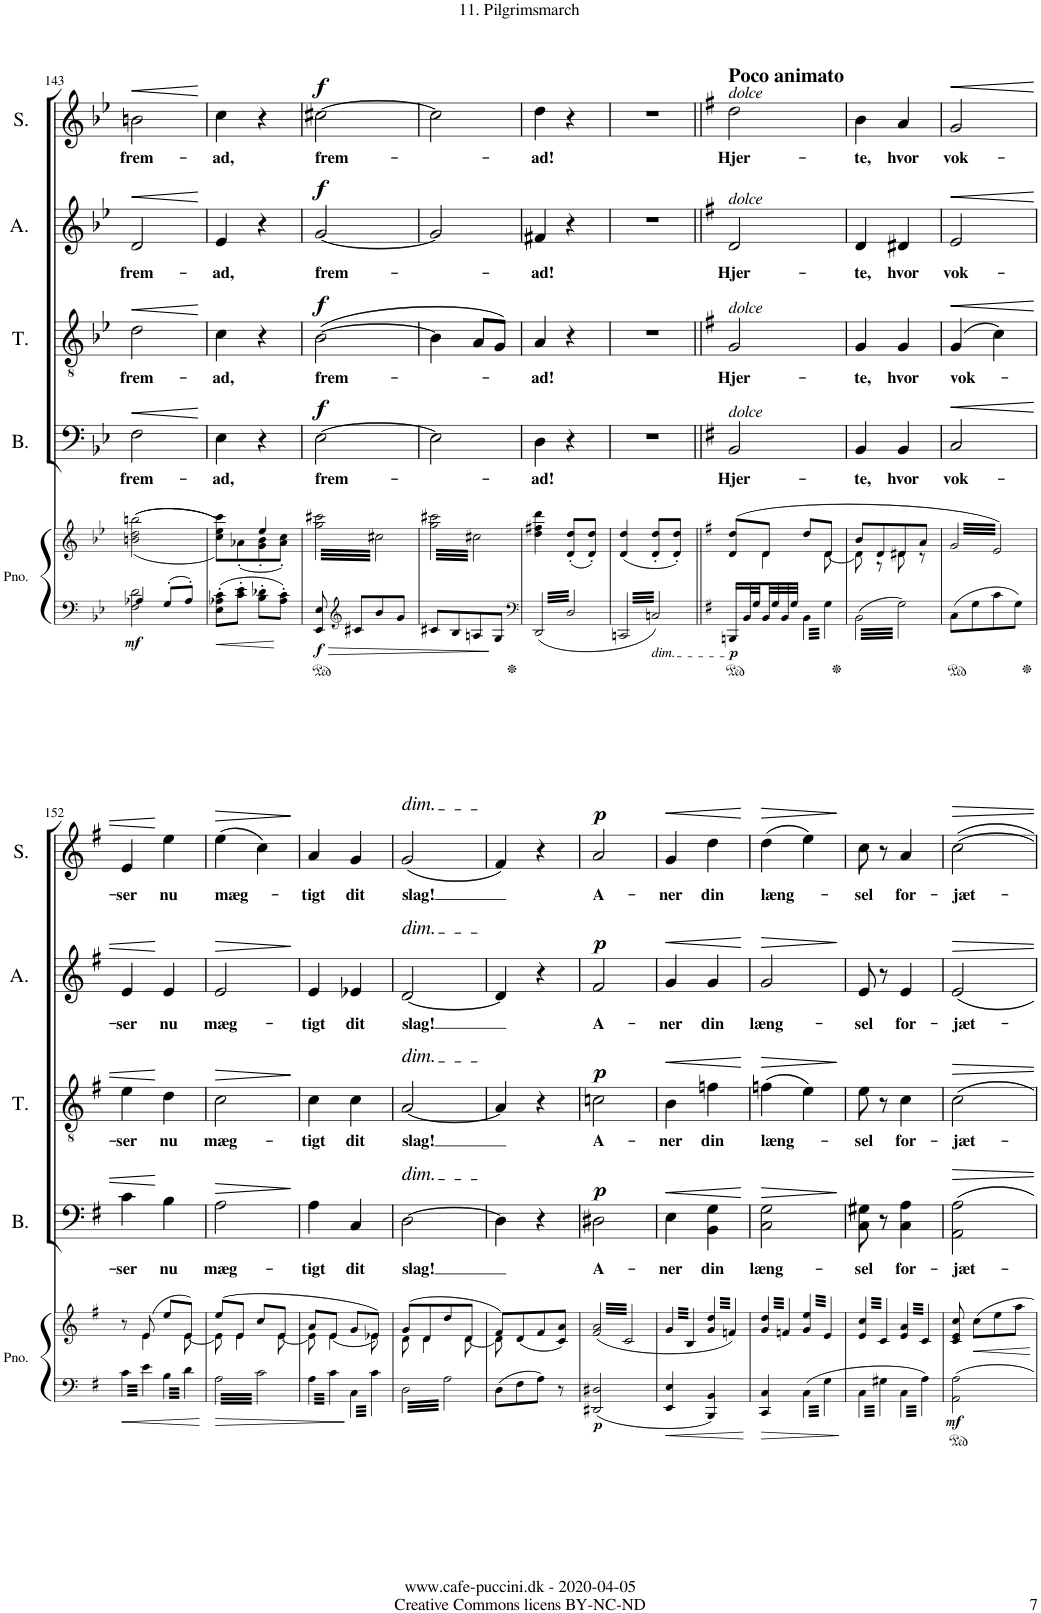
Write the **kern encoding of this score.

**kern	**kern	**dynam	**kern	**text	**dynam	**kern	**text	**dynam	**kern	**text	**dynam	**kern	**text	**dynam
*part5	*part5	*part5	*part4	*part4	*part4	*part3	*part3	*part3	*part2	*part2	*part2	*part1	*part1	*part1
*staff6	*staff5	*staff5/6	*staff4	*staff4	*staff4	*staff3	*staff3	*staff3	*staff2	*staff2	*staff2	*staff1	*staff1	*staff1
*I"Piano	*	*	*I"Bass	*	*	*I"Tenor	*	*	*I"Alto	*	*	*I"Soprano	*	*
*I'Pno.	*	*	*I'B.	*	*	*I'T.	*	*	*I'A.	*	*	*I'S.	*	*
!!LO:PB:g=z
*clefF4	*clefG2	*	*clefF4	*	*	*clefGv2	*	*	*clefG2	*	*	*clefG2	*	*
*k[b-e-]	*k[b-e-]	*	*k[b-e-]	*	*	*k[b-e-]	*	*	*k[b-e-]	*	*	*k[b-e-]	*	*
*M2/4	*M2/4	*	*M2/4	*	*	*M2/4	*	*	*M2/4	*	*	*M2/4	*	*
=143	=143	=143	=143	=143	=143	=143	=143	=143	=143	=143	=143	=143	=143	=143
*^	*	*	*	*	*	*	*	*	*	*	*	*	*	*
!	!	!	!LO:DY:b=2	!	!LO:LY:b	!LO:HP:b	!	!LO:LY:b	!LO:HP:b	!	!LO:LY:b	!LO:HP:b	!	!LO:LY:b	!LO:HP:b
4A-X/	2F\ 2d\	(((<2bn\ 2dd\ 2bbn\	mf	2F\	frem-	<	2d\	frem-	<	2d/	frem-	<	2bn\	frem-	<
8G'/L	.	.	.	.	.	.	.	.	.	.	.	.	.	.	.
8A-'/J	.	.	.	.	.	.	.	.	.	.	.	.	.	.	.
*v	*v	*	*	*	*	*	*	*	*	*	*	*	*	*	*
.	.	.	.	.	[	.	.	[	.	.	[	.	.	[
=144	=144	=144	=144	=144	=144	=144	=144	=144	=144	=144	=144	=144	=144	=144
*	*^	*	*	*	*	*	*	*	*	*	*	*	*	*
!	!	!	!	!	!LO:LY:b	!	!	!LO:LY:b	!	!	!LO:LY:b	!	!	!LO:LY:b	!
8E-\' 8A-X\' 8c\'L	4ryy))	8cc\ 8ee-\ 8ccc\L)	.	4E-\	-ad,	.	4c\	-ad,	.	4e-/	-ad,	.	4cc\	-ad,	.
8c\' 8e-\'J	.	(8a-X'\	.	.	.	.	.	.	.	.	.	.	.	.	.
8B-\' 8d-X\'L	4ee-/	8g\' 8b-\'	.	4r	.	.	4r	.	.	4r	.	.	4r	.	.
8A-\' 8c\'J	.	8a-\' 8cc\'J)	.	.	.	.	.	.	.	.	.	.	.	.	.
=145	=145	=145	=145	=145	=145	=145	=145	=145	=145	=145	=145	=145	=145	=145	=145
!	!	!	!LO:DY:b=2	!	!LO:LY:b	!LO:DY:a	!	!LO:LY:b	!LO:DY:a	!	!LO:LY:b	!LO:DY:a	!	!LO:LY:b	!LO:DY:a
*	*v	*v	*	*	*	*	*	*	*	*	*	*	*	*	*
*	*tremolo	*	*	*	*	*	*	*	*	*	*	*	*	*
8EE-/ 8E-/	64gg\ 64ccc#X\LLLL	f	[2E-\	frem-	f	([2B-\	frem-	f	[2g/	frem-	f	[2cc#X\	frem-	f
.	64cc#X\	.	.	.	.	.	.	.	.	.	.	.	.	.
.	64gg\ 64ccc#X\	.	.	.	.	.	.	.	.	.	.	.	.	.
.	64cc#X\	.	.	.	.	.	.	.	.	.	.	.	.	.
.	64gg\ 64ccc#X\	.	.	.	.	.	.	.	.	.	.	.	.	.
.	64cc#X\	.	.	.	.	.	.	.	.	.	.	.	.	.
.	64gg\ 64ccc#X\	.	.	.	.	.	.	.	.	.	.	.	.	.
.	64cc#X\	.	.	.	.	.	.	.	.	.	.	.	.	.
*clefG2	*	*	*	*	*	*	*	*	*	*	*	*	*	*
8c#X/L	64gg\ 64ccc#X\	.	.	.	.	.	.	.	.	.	.	.	.	.
.	64cc#X\	.	.	.	.	.	.	.	.	.	.	.	.	.
.	64gg\ 64ccc#X\	.	.	.	.	.	.	.	.	.	.	.	.	.
.	64cc#X\	.	.	.	.	.	.	.	.	.	.	.	.	.
.	64gg\ 64ccc#X\	.	.	.	.	.	.	.	.	.	.	.	.	.
.	64cc#X\	.	.	.	.	.	.	.	.	.	.	.	.	.
.	64gg\ 64ccc#X\	.	.	.	.	.	.	.	.	.	.	.	.	.
.	64cc#X\	.	.	.	.	.	.	.	.	.	.	.	.	.
8b-/	64gg\ 64ccc#X\	.	.	.	.	.	.	.	.	.	.	.	.	.
.	64cc#X\	.	.	.	.	.	.	.	.	.	.	.	.	.
.	64gg\ 64ccc#X\	.	.	.	.	.	.	.	.	.	.	.	.	.
.	64cc#X\	.	.	.	.	.	.	.	.	.	.	.	.	.
.	64gg\ 64ccc#X\	.	.	.	.	.	.	.	.	.	.	.	.	.
.	64cc#X\	.	.	.	.	.	.	.	.	.	.	.	.	.
.	64gg\ 64ccc#X\	.	.	.	.	.	.	.	.	.	.	.	.	.
.	64cc#X\	.	.	.	.	.	.	.	.	.	.	.	.	.
8g/J	64gg\ 64ccc#X\	.	.	.	.	.	.	.	.	.	.	.	.	.
.	64cc#X\	.	.	.	.	.	.	.	.	.	.	.	.	.
.	64gg\ 64ccc#X\	.	.	.	.	.	.	.	.	.	.	.	.	.
.	64cc#X\	.	.	.	.	.	.	.	.	.	.	.	.	.
.	64gg\ 64ccc#X\	.	.	.	.	.	.	.	.	.	.	.	.	.
.	64cc#X\	.	.	.	.	.	.	.	.	.	.	.	.	.
.	64gg\ 64ccc#X\	.	.	.	.	.	.	.	.	.	.	.	.	.
.	64cc#X\JJJJ	.	.	.	.	.	.	.	.	.	.	.	.	.
=146	=146	=146	=146	=146	=146	=146	=146	=146	=146	=146	=146	=146	=146	=146
8c#X/L	64gg\ 64ccc#X\LLLL	.	2E-\]	.	.	4B-\]	.	.	2g/]	.	.	2cc#\]	.	.
.	64cc#X\	.	.	.	.	.	.	.	.	.	.	.	.	.
.	64gg\ 64ccc#X\	.	.	.	.	.	.	.	.	.	.	.	.	.
.	64cc#X\	.	.	.	.	.	.	.	.	.	.	.	.	.
.	64gg\ 64ccc#X\	.	.	.	.	.	.	.	.	.	.	.	.	.
.	64cc#X\	.	.	.	.	.	.	.	.	.	.	.	.	.
.	64gg\ 64ccc#X\	.	.	.	.	.	.	.	.	.	.	.	.	.
.	64cc#X\	.	.	.	.	.	.	.	.	.	.	.	.	.
8B-/	64gg\ 64ccc#X\	.	.	.	.	.	.	.	.	.	.	.	.	.
.	64cc#X\	.	.	.	.	.	.	.	.	.	.	.	.	.
.	64gg\ 64ccc#X\	.	.	.	.	.	.	.	.	.	.	.	.	.
.	64cc#X\	.	.	.	.	.	.	.	.	.	.	.	.	.
.	64gg\ 64ccc#X\	.	.	.	.	.	.	.	.	.	.	.	.	.
.	64cc#X\	.	.	.	.	.	.	.	.	.	.	.	.	.
.	64gg\ 64ccc#X\	.	.	.	.	.	.	.	.	.	.	.	.	.
.	64cc#X\	.	.	.	.	.	.	.	.	.	.	.	.	.
8An/	64gg\ 64ccc#X\	.	.	.	.	8A/L	.	.	.	.	.	.	.	.
.	64cc#X\	.	.	.	.	.	.	.	.	.	.	.	.	.
.	64gg\ 64ccc#X\	.	.	.	.	.	.	.	.	.	.	.	.	.
.	64cc#X\	.	.	.	.	.	.	.	.	.	.	.	.	.
.	64gg\ 64ccc#X\	.	.	.	.	.	.	.	.	.	.	.	.	.
.	64cc#X\	.	.	.	.	.	.	.	.	.	.	.	.	.
.	64gg\ 64ccc#X\	.	.	.	.	.	.	.	.	.	.	.	.	.
.	64cc#X\	.	.	.	.	.	.	.	.	.	.	.	.	.
8G/J	64gg\ 64ccc#X\	.	.	.	.	8G/J)	.	.	.	.	.	.	.	.
.	64cc#X\	.	.	.	.	.	.	.	.	.	.	.	.	.
.	64gg\ 64ccc#X\	.	.	.	.	.	.	.	.	.	.	.	.	.
.	64cc#X\	.	.	.	.	.	.	.	.	.	.	.	.	.
.	64gg\ 64ccc#X\	.	.	.	.	.	.	.	.	.	.	.	.	.
.	64cc#X\	.	.	.	.	.	.	.	.	.	.	.	.	.
.	64gg\ 64ccc#X\	.	.	.	.	.	.	.	.	.	.	.	.	.
.	64cc#X\JJJJ	.	.	.	.	.	.	.	.	.	.	.	.	.
*	*Xtremolo	*	*	*	*	*	*	*	*	*	*	*	*	*
=147	=147	=147	=147	=147	=147	=147	=147	=147	=147	=147	=147	=147	=147	=147
*clefF4	*	*	*	*	*	*	*	*	*	*	*	*	*	*
!	!	!	!	!LO:LY:b	!	!	!LO:LY:b	!	!	!LO:LY:b	!	!	!LO:LY:b	!
6.DD/	4dd\ 4ff#X\ 4ddd\	.	4D\	-ad!	.	4A/	-ad!	.	4f#X/	-ad!	.	4dd\	-ad!	.
.	.	.	.	.	.	.	.	.	.	.	.	.	.	.
.	.	.	.	.	.	.	.	.	.	.	.	.	.	.
.	.	.	.	.	.	.	.	.	.	.	.	.	.	.
.	.	.	.	.	.	.	.	.	.	.	.	.	.	.
.	.	.	.	.	.	.	.	.	.	.	.	.	.	.
.	.	.	.	.	.	.	.	.	.	.	.	.	.	.
.	.	.	.	.	.	.	.	.	.	.	.	.	.	.
.	.	.	.	.	.	.	.	.	.	.	.	.	.	.
.	.	.	.	.	.	.	.	.	.	.	.	.	.	.
.	.	.	.	.	.	.	.	.	.	.	.	.	.	.
.	.	.	.	.	.	.	.	.	.	.	.	.	.	.
.	.	.	.	.	.	.	.	.	.	.	.	.	.	.
.	.	.	.	.	.	.	.	.	.	.	.	.	.	.
.	.	.	.	.	.	.	.	.	.	.	.	.	.	.
.	.	.	.	.	.	.	.	.	.	.	.	.	.	.
6.D/	(8d/' 8dd/'L	.	4r	.	.	4r	.	.	4r	.	.	4r	.	.
.	8d/' 8dd/'J)	.	.	.	.	.	.	.	.	.	.	.	.	.
=148	=148	=148	=148	=148	=148	=148	=148	=148	=148	=148	=148	=148	=148	=148
6.CCn/	(4d/ 4dd/	.	2r	.	.	2r	.	.	2r	.	.	2r	.	.
!LO:TX:b:i:t=dim.	!	!	!	!	!	!	!	!	!	!	!	!	!	!
6.Cn/	8d/' 8dd/'L	.	.	.	.	.	.	.	.	.	.	.	.	.
.	8d/' 8dd/'J)	.	.	.	.	.	.	.	.	.	.	.	.	.
=149||	=149||	=149||	=149||	=149||	=149||	=149||	=149||	=149||	=149||	=149||	=149||	=149||	=149||	=149||
*k[f#]	*k[f#]	*	*k[f#]	*	*	*k[f#]	*	*	*k[f#]	*	*	*k[f#]	*	*
*	*^	*	*	*	*	*	*	*	*	*	*	*	*	*
!	!	!	!	!	!	!	!	!	!	!	!	!	!LO:TX:a:i:t=dolce	!	!
!	!	!	!	!	!	!	!	!	!	!LO:TX:a:i:t=dolce	!	!	!	!	!
!	!	!	!	!	!	!	!LO:TX:a:i:t=dolce	!	!	!	!	!	!	!	!
!	!	!	!	!LO:TX:a:i:t=dolce	!	!	!	!	!	!	!	!	!	!	!
!	!	!	!LO:DY:b=2	!	!LO:LY:b	!	!	!LO:LY:b	!	!	!LO:LY:b	!	!	!LO:LY:b	!
16BBBn/LL	(8d/ 8dd/L	8ryy	p	2BB/	Hjer-	.	2G/	Hjer-	.	2d/	Hjer-	.	2dd\	Hjer-	.
32BB/L	.	.	.	.	.	.	.	.	.	.	.	.	.	.	.
32G/	.	.	.	.	.	.	.	.	.	.	.	.	.	.	.
32BB/	8d/J	4d\	.	.	.	.	.	.	.	.	.	.	.	.	.
32G/	.	.	.	.	.	.	.	.	.	.	.	.	.	.	.
32BB/	.	.	.	.	.	.	.	.	.	.	.	.	.	.	.
32G/JJJ	.	.	.	.	.	.	.	.	.	.	.	.	.	.	.
12.BB\	8dd/L	.	.	.	.	.	.	.	.	.	.	.	.	.	.
12.G\	8d/J	[8d\	.	.	.	.	.	.	.	.	.	.	.	.	.
=150	=150	=150	=150	=150	=150	=150	=150	=150	=150	=150	=150	=150	=150	=150	=150
!	!	!	!	!	!LO:LY:b	!	!	!LO:LY:b	!	!	!LO:LY:b	!	!	!LO:LY:b	!
6.BB\	8b/L	8d\]	.	4BB/	-te,	.	4G/	-te,	.	4d/	-te,	.	4b\	-te,	.
.	8d/	8r	.	.	.	.	.	.	.	.	.	.	.	.	.
!	!	!	!	!	!LO:LY:b	!	!	!LO:LY:b	!	!	!LO:LY:b	!	!	!LO:LY:b	!
6.G\	8d#X/	8d#\	.	4BB/	hvor	.	4G/	hvor	.	4d#X/	hvor	.	4a/	hvor	.
.	8a/J	8r	.	.	.	.	.	.	.	.	.	.	.	.	.
=151	=151	=151	=151	=151	=151	=151	=151	=151	=151	=151	=151	=151	=151	=151	=151
!	!	!	!	!	!LO:LY:b	!LO:HP:b	!	!LO:LY:b	!LO:HP:b	!	!LO:LY:b	!LO:HP:b	!	!LO:LY:b	!LO:HP:b
*	*v	*v	*	*	*	*	*	*	*	*	*	*	*	*	*
*	*tremolo	*	*	*	*	*	*	*	*	*	*	*	*	*
8C\L	64g/LLLL	.	2C/	vok-	<	(4G/	vok-	<	2e/	vok-	<	2g/	vok-	<
.	64e/)	.	.	.	.	.	.	.	.	.	.	.	.	.
.	64g/	.	.	.	.	.	.	.	.	.	.	.	.	.
.	64e/)	.	.	.	.	.	.	.	.	.	.	.	.	.
.	64g/	.	.	.	.	.	.	.	.	.	.	.	.	.
.	64e/)	.	.	.	.	.	.	.	.	.	.	.	.	.
.	64g/	.	.	.	.	.	.	.	.	.	.	.	.	.
.	64e/)	.	.	.	.	.	.	.	.	.	.	.	.	.
8G\	64g/	.	.	.	.	.	.	.	.	.	.	.	.	.
.	64e/)	.	.	.	.	.	.	.	.	.	.	.	.	.
.	64g/	.	.	.	.	.	.	.	.	.	.	.	.	.
.	64e/)	.	.	.	.	.	.	.	.	.	.	.	.	.
.	64g/	.	.	.	.	.	.	.	.	.	.	.	.	.
.	64e/)	.	.	.	.	.	.	.	.	.	.	.	.	.
.	64g/	.	.	.	.	.	.	.	.	.	.	.	.	.
.	64e/)	.	.	.	.	.	.	.	.	.	.	.	.	.
8c\	64g/	.	.	.	.	4c\)	.	.	.	.	.	.	.	.
.	64e/)	.	.	.	.	.	.	.	.	.	.	.	.	.
.	64g/	.	.	.	.	.	.	.	.	.	.	.	.	.
.	64e/)	.	.	.	.	.	.	.	.	.	.	.	.	.
.	64g/	.	.	.	.	.	.	.	.	.	.	.	.	.
.	64e/)	.	.	.	.	.	.	.	.	.	.	.	.	.
.	64g/	.	.	.	.	.	.	.	.	.	.	.	.	.
.	64e/)	.	.	.	.	.	.	.	.	.	.	.	.	.
8G\J	64g/	.	.	.	.	.	.	.	.	.	.	.	.	.
.	64e/)	.	.	.	.	.	.	.	.	.	.	.	.	.
.	64g/	.	.	.	.	.	.	.	.	.	.	.	.	.
.	64e/)	.	.	.	.	.	.	.	.	.	.	.	.	.
.	64g/	.	.	.	.	.	.	.	.	.	.	.	.	.
.	64e/)	.	.	.	.	.	.	.	.	.	.	.	.	.
.	64g/	.	.	.	.	.	.	.	.	.	.	.	.	.
.	64e/)JJJJ	.	.	.	.	.	.	.	.	.	.	.	.	.
*	*Xtremolo	*	*	*	*	*	*	*	*	*	*	*	*	*
!!LO:LB:g=z
=152	=152	=152	=152	=152	=152	=152	=152	=152	=152	=152	=152	=152	=152	=152
*	*^	*	*	*	*	*	*	*	*	*	*	*	*	*
!	!	!	!	!	!LO:LY:b	!	!	!LO:LY:b	!	!	!LO:LY:b	!	!	!LO:LY:b	!
12.c\	8r	8ryy	.	4c\	-ser	.	4e\	-ser	.	4e/	-ser	.	4e/	-ser	.
.	.	.	.	.	.	.	.	.	.	.	.	.	.	.	.
.	.	.	.	.	.	.	.	.	.	.	.	.	.	.	.
.	.	.	.	.	.	.	.	.	.	.	.	.	.	.	.
.	.	.	.	.	.	.	.	.	.	.	.	.	.	.	.
.	.	.	.	.	.	.	.	.	.	.	.	.	.	.	.
.	.	.	.	.	.	.	.	.	.	.	.	.	.	.	.
.	.	.	.	.	.	.	.	.	.	.	.	.	.	.	.
12.e\	(8e/	4e\	.	.	.	.	.	.	.	.	.	.	.	.	.
.	.	.	.	.	.	.	.	.	.	.	.	.	.	.	.
.	.	.	.	.	.	.	.	.	.	.	.	.	.	.	.
.	.	.	.	.	.	.	.	.	.	.	.	.	.	.	.
.	.	.	.	.	.	.	.	.	.	.	.	.	.	.	.
.	.	.	.	.	.	.	.	.	.	.	.	.	.	.	.
.	.	.	.	.	.	.	.	.	.	.	.	.	.	.	.
.	.	.	.	.	.	.	.	.	.	.	.	.	.	.	.
!	!	!	!	!	!LO:LY:b	!	!	!LO:LY:b	!	!	!LO:LY:b	!	!	!LO:LY:b	!
12.B\	8ee/L	.	.	4B\	nu	[	4d\	nu	[	4e/	nu	[	4ee\	nu	[
12.d\	8e/J)	[8e\	.	.	.	.	.	.	.	.	.	.	.	.	.
=153	=153	=153	=153	=153	=153	=153	=153	=153	=153	=153	=153	=153	=153	=153	=153
!	!	!	!	!	!LO:LY:b	!LO:HP:b	!	!LO:LY:b	!LO:HP:b	!	!LO:LY:b	!LO:HP:b	!	!LO:LY:b	!LO:HP:b
6.A\	(8ee/L	8e\]	.	2A\	mæg-	>	2c\	mæg-	>	2e/	mæg-	>	(4ee\	mæg-	>
.	8e/J	4e\	.	.	.	.	.	.	.	.	.	.	.	.	.
6.c\	8cc/L	.	.	.	.	.	.	.	.	.	.	.	4cc\)	.	.
.	8e/J	[8e\	.	.	.	.	.	.	.	.	.	.	.	.	.
*	*v	*v	*	*	*	*	*	*	*	*	*	*	*	*	*
.	.	.	.	.	]	.	.	]	.	.	]	.	.	]
=154	=154	=154	=154	=154	=154	=154	=154	=154	=154	=154	=154	=154	=154	=154
*	*^	*	*	*	*	*	*	*	*	*	*	*	*	*
!	!	!	!	!	!LO:LY:b	!	!	!LO:LY:b	!	!	!LO:LY:b	!	!	!LO:LY:b	!
12.A\	8a/L	8e\]	.	4A\	-tigt	.	4c\	-tigt	.	4e/	-tigt	.	4a/	-tigt	.
12.c\	(<8e/J	4e\	.	.	.	.	.	.	.	.	.	.	.	.	.
!	!	!	!	!	!LO:LY:b	!	!	!LO:LY:b	!	!	!LO:LY:b	!	!	!LO:LY:b	!
12.C\	8g/L	.	.	4C/	dit	.	4c\	dit	.	4e-X/	dit	.	4g/	dit	.
12.c\	8e-X/J))	8e-\	.	.	.	.	.	.	.	.	.	.	.	.	.
=155	=155	=155	=155	=155	=155	=155	=155	=155	=155	=155	=155	=155	=155	=155	=155
!	!	!	!	!	!	!	!	!	!	!	!	!	!LO:TX:a:i:t=dim.	!	!
!	!	!	!	!	!	!	!	!	!	!LO:TX:a:i:t=dim.	!	!	!	!	!
!	!	!	!	!	!	!	!LO:TX:a:i:t=dim.	!	!	!	!	!	!	!	!
!	!	!	!	!LO:TX:a:i:t=dim.	!	!	!	!	!	!	!	!	!	!	!
!	!	!	!	!	!LO:LY:b	!	!	!LO:LY:b	!	!	!LO:LY:b	!	!	!LO:LY:b	!
6.D\	(8g/L	8d\	.	[2D\	slag!	.	[2A/	slag!	.	[2d/	slag!	.	(2g/	slag!	.
.	8d/	4d\	.	.	.	.	.	.	.	.	.	.	.	.	.
6.A\	8dd/	.	.	.	.	.	.	.	.	.	.	.	.	.	.
.	8d/J	[8d\	.	.	.	.	.	.	.	.	.	.	.	.	.
=156	=156	=156	=156	=156	=156	=156	=156	=156	=156	=156	=156	=156	=156	=156	=156
8D\L	8f#/L)	8d\]	.	4D\]	.	.	4A/]	.	.	4d/]	.	.	4f#/)	.	.
8F#\	(8d/	4.ryy	.	.	.	.	.	.	.	.	.	.	.	.	.
8A\J	8f#/	.	.	4r	.	.	4r	.	.	4r	.	.	4r	.	.
8r	8c/ 8a/J)	.	.	.	.	.	.	.	.	.	.	.	.	.	.
*	*v	*v	*	*	*	*	*	*	*	*	*	*	*	*	*
=157	=157	=157	=157	=157	=157	=157	=157	=157	=157	=157	=157	=157	=157	=157
!	!	!LO:DY:b=2	!	!LO:LY:b	!LO:DY:a	!	!LO:LY:b	!LO:DY:a	!	!LO:LY:b	!LO:DY:a	!	!LO:LY:b	!LO:DY:a
*	*tremolo	*	*	*	*	*	*	*	*	*	*	*	*	*
2DD#X/ 2D#X/	(<64f#/ 64a/LLLL	p	2D#X\	A-	p	2cn\	A-	p	2f#/	A-	p	2a/	A-	p
.	64c/	.	.	.	.	.	.	.	.	.	.	.	.	.
.	64f#/ 64a/	.	.	.	.	.	.	.	.	.	.	.	.	.
.	64c/	.	.	.	.	.	.	.	.	.	.	.	.	.
.	64f#/ 64a/	.	.	.	.	.	.	.	.	.	.	.	.	.
.	64c/	.	.	.	.	.	.	.	.	.	.	.	.	.
.	64f#/ 64a/	.	.	.	.	.	.	.	.	.	.	.	.	.
.	64c/	.	.	.	.	.	.	.	.	.	.	.	.	.
.	64f#/ 64a/	.	.	.	.	.	.	.	.	.	.	.	.	.
.	64c/	.	.	.	.	.	.	.	.	.	.	.	.	.
.	64f#/ 64a/	.	.	.	.	.	.	.	.	.	.	.	.	.
.	64c/	.	.	.	.	.	.	.	.	.	.	.	.	.
.	64f#/ 64a/	.	.	.	.	.	.	.	.	.	.	.	.	.
.	64c/	.	.	.	.	.	.	.	.	.	.	.	.	.
.	64f#/ 64a/	.	.	.	.	.	.	.	.	.	.	.	.	.
.	64c/	.	.	.	.	.	.	.	.	.	.	.	.	.
.	64f#/ 64a/	.	.	.	.	.	.	.	.	.	.	.	.	.
.	64c/	.	.	.	.	.	.	.	.	.	.	.	.	.
.	64f#/ 64a/	.	.	.	.	.	.	.	.	.	.	.	.	.
.	64c/	.	.	.	.	.	.	.	.	.	.	.	.	.
.	64f#/ 64a/	.	.	.	.	.	.	.	.	.	.	.	.	.
.	64c/	.	.	.	.	.	.	.	.	.	.	.	.	.
.	64f#/ 64a/	.	.	.	.	.	.	.	.	.	.	.	.	.
.	64c/	.	.	.	.	.	.	.	.	.	.	.	.	.
.	64f#/ 64a/	.	.	.	.	.	.	.	.	.	.	.	.	.
.	64c/	.	.	.	.	.	.	.	.	.	.	.	.	.
.	64f#/ 64a/	.	.	.	.	.	.	.	.	.	.	.	.	.
.	64c/	.	.	.	.	.	.	.	.	.	.	.	.	.
.	64f#/ 64a/	.	.	.	.	.	.	.	.	.	.	.	.	.
.	64c/	.	.	.	.	.	.	.	.	.	.	.	.	.
.	64f#/ 64a/	.	.	.	.	.	.	.	.	.	.	.	.	.
.	64c/JJJJ	.	.	.	.	.	.	.	.	.	.	.	.	.
=158	=158	=158	=158	=158	=158	=158	=158	=158	=158	=158	=158	=158	=158	=158
!	!	!	!	!LO:LY:b	!LO:HP:b	!	!LO:LY:b	!LO:HP:b	!	!LO:LY:b	!LO:HP:b	!	!LO:LY:b	!LO:HP:b
4EE/ 4E/	64g/LLLL	.	4E\	-ner	<	4B\	-ner	<	4g/	-ner	<	4g/	-ner	<
.	64B/	.	.	.	.	.	.	.	.	.	.	.	.	.
.	64g/	.	.	.	.	.	.	.	.	.	.	.	.	.
.	64B/	.	.	.	.	.	.	.	.	.	.	.	.	.
.	64g/	.	.	.	.	.	.	.	.	.	.	.	.	.
.	64B/	.	.	.	.	.	.	.	.	.	.	.	.	.
.	64g/	.	.	.	.	.	.	.	.	.	.	.	.	.
.	64B/	.	.	.	.	.	.	.	.	.	.	.	.	.
.	64g/	.	.	.	.	.	.	.	.	.	.	.	.	.
.	64B/	.	.	.	.	.	.	.	.	.	.	.	.	.
.	64g/	.	.	.	.	.	.	.	.	.	.	.	.	.
.	64B/	.	.	.	.	.	.	.	.	.	.	.	.	.
.	64g/	.	.	.	.	.	.	.	.	.	.	.	.	.
.	64B/	.	.	.	.	.	.	.	.	.	.	.	.	.
.	64g/	.	.	.	.	.	.	.	.	.	.	.	.	.
.	64B/JJJJ	.	.	.	.	.	.	.	.	.	.	.	.	.
!	!	!	!	!LO:LY:b	!	!	!LO:LY:b	!	!	!LO:LY:b	!	!	!LO:LY:b	!
4BBB/ 4BB/	64g/ 64dd/LLLL	.	4BB\ 4G\	din	.	4fn\	din	.	4g/	din	.	4dd\	din	.
.	64fn/)	.	.	.	.	.	.	.	.	.	.	.	.	.
.	64g/ 64dd/	.	.	.	.	.	.	.	.	.	.	.	.	.
.	64fn/)	.	.	.	.	.	.	.	.	.	.	.	.	.
.	64g/ 64dd/	.	.	.	.	.	.	.	.	.	.	.	.	.
.	64fn/)	.	.	.	.	.	.	.	.	.	.	.	.	.
.	64g/ 64dd/	.	.	.	.	.	.	.	.	.	.	.	.	.
.	64fn/)	.	.	.	.	.	.	.	.	.	.	.	.	.
.	64g/ 64dd/	.	.	.	.	.	.	.	.	.	.	.	.	.
.	64fn/)	.	.	.	.	.	.	.	.	.	.	.	.	.
.	64g/ 64dd/	.	.	.	.	.	.	.	.	.	.	.	.	.
.	64fn/)	.	.	.	.	.	.	.	.	.	.	.	.	.
.	64g/ 64dd/	.	.	.	.	.	.	.	.	.	.	.	.	.
.	64fn/)	.	.	.	.	.	.	.	.	.	.	.	.	.
.	64g/ 64dd/	.	.	.	.	.	.	.	.	.	.	.	.	.
.	64fn/)JJJJ	.	.	.	.	.	.	.	.	.	.	.	.	.
.	.	.	.	.	[	.	.	[	.	.	[	.	.	[
=159	=159	=159	=159	=159	=159	=159	=159	=159	=159	=159	=159	=159	=159	=159
!	!	!LO:HP:b=2	!	!LO:LY:b	!LO:HP:b	!	!LO:LY:b	!LO:HP:b	!	!LO:LY:b	!LO:HP:b	!	!LO:LY:b	!LO:HP:b
4CC/ 4C/	64g/ 64dd/LLLL	>	2C\ 2G\	læng-	>	(4fn\	læng-	>	2g/	læng-	>	(4dd\	læng-	>
.	64fn/	.	.	.	.	.	.	.	.	.	.	.	.	.
.	64g/ 64dd/	.	.	.	.	.	.	.	.	.	.	.	.	.
.	64fn/	.	.	.	.	.	.	.	.	.	.	.	.	.
.	64g/ 64dd/	.	.	.	.	.	.	.	.	.	.	.	.	.
.	64fn/	.	.	.	.	.	.	.	.	.	.	.	.	.
.	64g/ 64dd/	.	.	.	.	.	.	.	.	.	.	.	.	.
.	64fn/	.	.	.	.	.	.	.	.	.	.	.	.	.
.	64g/ 64dd/	.	.	.	.	.	.	.	.	.	.	.	.	.
.	64fn/	.	.	.	.	.	.	.	.	.	.	.	.	.
.	64g/ 64dd/	.	.	.	.	.	.	.	.	.	.	.	.	.
.	64fn/	.	.	.	.	.	.	.	.	.	.	.	.	.
.	64g/ 64dd/	.	.	.	.	.	.	.	.	.	.	.	.	.
.	64fn/	.	.	.	.	.	.	.	.	.	.	.	.	.
.	64g/ 64dd/	.	.	.	.	.	.	.	.	.	.	.	.	.
.	64fn/JJJJ	.	.	.	.	.	.	.	.	.	.	.	.	.
12.C\	64g/ 64ee/LLLL	.	.	.	.	4e\)	.	.	.	.	.	4ee\)	.	.
.	64e/	.	.	.	.	.	.	.	.	.	.	.	.	.
.	64g/ 64ee/	.	.	.	.	.	.	.	.	.	.	.	.	.
.	64e/	.	.	.	.	.	.	.	.	.	.	.	.	.
.	64g/ 64ee/	.	.	.	.	.	.	.	.	.	.	.	.	.
.	64e/	.	.	.	.	.	.	.	.	.	.	.	.	.
.	64g/ 64ee/	.	.	.	.	.	.	.	.	.	.	.	.	.
.	64e/	.	.	.	.	.	.	.	.	.	.	.	.	.
12.G\	64g/ 64ee/	.	.	.	.	.	.	.	.	.	.	.	.	.
.	64e/	.	.	.	.	.	.	.	.	.	.	.	.	.
.	64g/ 64ee/	.	.	.	.	.	.	.	.	.	.	.	.	.
.	64e/	.	.	.	.	.	.	.	.	.	.	.	.	.
.	64g/ 64ee/	.	.	.	.	.	.	.	.	.	.	.	.	.
.	64e/	.	.	.	.	.	.	.	.	.	.	.	.	.
.	64g/ 64ee/	.	.	.	.	.	.	.	.	.	.	.	.	.
.	64e/JJJJ	.	.	.	.	.	.	.	.	.	.	.	.	.
.	.	.	.	.	]	.	.	]	.	.	]	.	.	]
=160	=160	=160	=160	=160	=160	=160	=160	=160	=160	=160	=160	=160	=160	=160
!	!	!	!	!LO:LY:b	!	!	!LO:LY:b	!	!	!LO:LY:b	!	!	!LO:LY:b	!
12.C\	64e/ 64cc/LLLL	.	8C\ 8G#X\	-sel	.	8e\	-sel	.	8e/	-sel	.	8cc\	-sel	.
.	64c/	.	.	.	.	.	.	.	.	.	.	.	.	.
.	64e/ 64cc/	.	.	.	.	.	.	.	.	.	.	.	.	.
.	64c/	.	.	.	.	.	.	.	.	.	.	.	.	.
.	64e/ 64cc/	.	.	.	.	.	.	.	.	.	.	.	.	.
.	64c/	.	.	.	.	.	.	.	.	.	.	.	.	.
.	64e/ 64cc/	.	.	.	.	.	.	.	.	.	.	.	.	.
.	64c/	.	.	.	.	.	.	.	.	.	.	.	.	.
12.G#X\	64e/ 64cc/	.	8r	.	.	8r	.	.	8r	.	.	8r	.	.
.	64c/	.	.	.	.	.	.	.	.	.	.	.	.	.
.	64e/ 64cc/	.	.	.	.	.	.	.	.	.	.	.	.	.
.	64c/	.	.	.	.	.	.	.	.	.	.	.	.	.
.	64e/ 64cc/	.	.	.	.	.	.	.	.	.	.	.	.	.
.	64c/	.	.	.	.	.	.	.	.	.	.	.	.	.
.	64e/ 64cc/	.	.	.	.	.	.	.	.	.	.	.	.	.
.	64c/JJJJ	.	.	.	.	.	.	.	.	.	.	.	.	.
!	!	!	!	!LO:LY:b	!	!	!LO:LY:b	!	!	!LO:LY:b	!	!	!LO:LY:b	!
12.C\	64e/ 64a/LLLL	.	4C\ 4A\	for-	.	4c\	for-	.	4e/	for-	.	4a/	for-	.
.	64c/	.	.	.	.	.	.	.	.	.	.	.	.	.
.	64e/ 64a/	.	.	.	.	.	.	.	.	.	.	.	.	.
.	64c/	.	.	.	.	.	.	.	.	.	.	.	.	.
.	64e/ 64a/	.	.	.	.	.	.	.	.	.	.	.	.	.
.	64c/	.	.	.	.	.	.	.	.	.	.	.	.	.
.	64e/ 64a/	.	.	.	.	.	.	.	.	.	.	.	.	.
.	64c/	.	.	.	.	.	.	.	.	.	.	.	.	.
12.A\	64e/ 64a/	.	.	.	.	.	.	.	.	.	.	.	.	.
.	64c/	.	.	.	.	.	.	.	.	.	.	.	.	.
.	64e/ 64a/	.	.	.	.	.	.	.	.	.	.	.	.	.
.	64c/	.	.	.	.	.	.	.	.	.	.	.	.	.
.	64e/ 64a/	.	.	.	.	.	.	.	.	.	.	.	.	.
.	64c/	.	.	.	.	.	.	.	.	.	.	.	.	.
.	64e/ 64a/	.	.	.	.	.	.	.	.	.	.	.	.	.
.	64c/JJJJ	.	.	.	.	.	.	.	.	.	.	.	.	.
*	*Xtremolo	*	*	*	*	*	*	*	*	*	*	*	*	*
=161	=161	=161	=161	=161	=161	=161	=161	=161	=161	=161	=161	=161	=161	=161
!	!	!LO:DY:b=2	!	!LO:LY:b	!	!	!LO:LY:b	!	!	!LO:LY:b	!	!	!LO:LY:b	!
2AA\ 2A\	8c/ 8e/ 8cc/	mf	2AA\ 2A\	-jæt-	.	2c\	-jæt-	.	2e/	-jæt-	.	[2cc\	-jæt-	.
.	.	.	.	.	.	.	.	.	.	.	.	.	.	.
.	.	.	.	.	.	.	.	.	.	.	.	.	.	.
.	.	.	.	.	.	.	.	.	.	.	.	.	.	.
.	.	.	.	.	.	.	.	.	.	.	.	.	.	.
.	.	.	.	.	.	.	.	.	.	.	.	.	.	.
.	.	.	.	.	.	.	.	.	.	.	.	.	.	.
.	.	.	.	.	.	.	.	.	.	.	.	.	.	.
.	8cc\L	.	.	.	.	.	.	.	.	.	.	.	.	.
.	8ee\	.	.	.	.	.	.	.	.	.	.	.	.	.
.	8aa\J	.	.	.	.	.	.	.	.	.	.	.	.	.
.	.	]	.	.	.	.	.	.	.	.	.	.	.	.
=	=	=	=	=	=	=	=	=	=	=	=	=	=	=
*-	*-	*-	*-	*-	*-	*-	*-	*-	*-	*-	*-	*-	*-	*-
